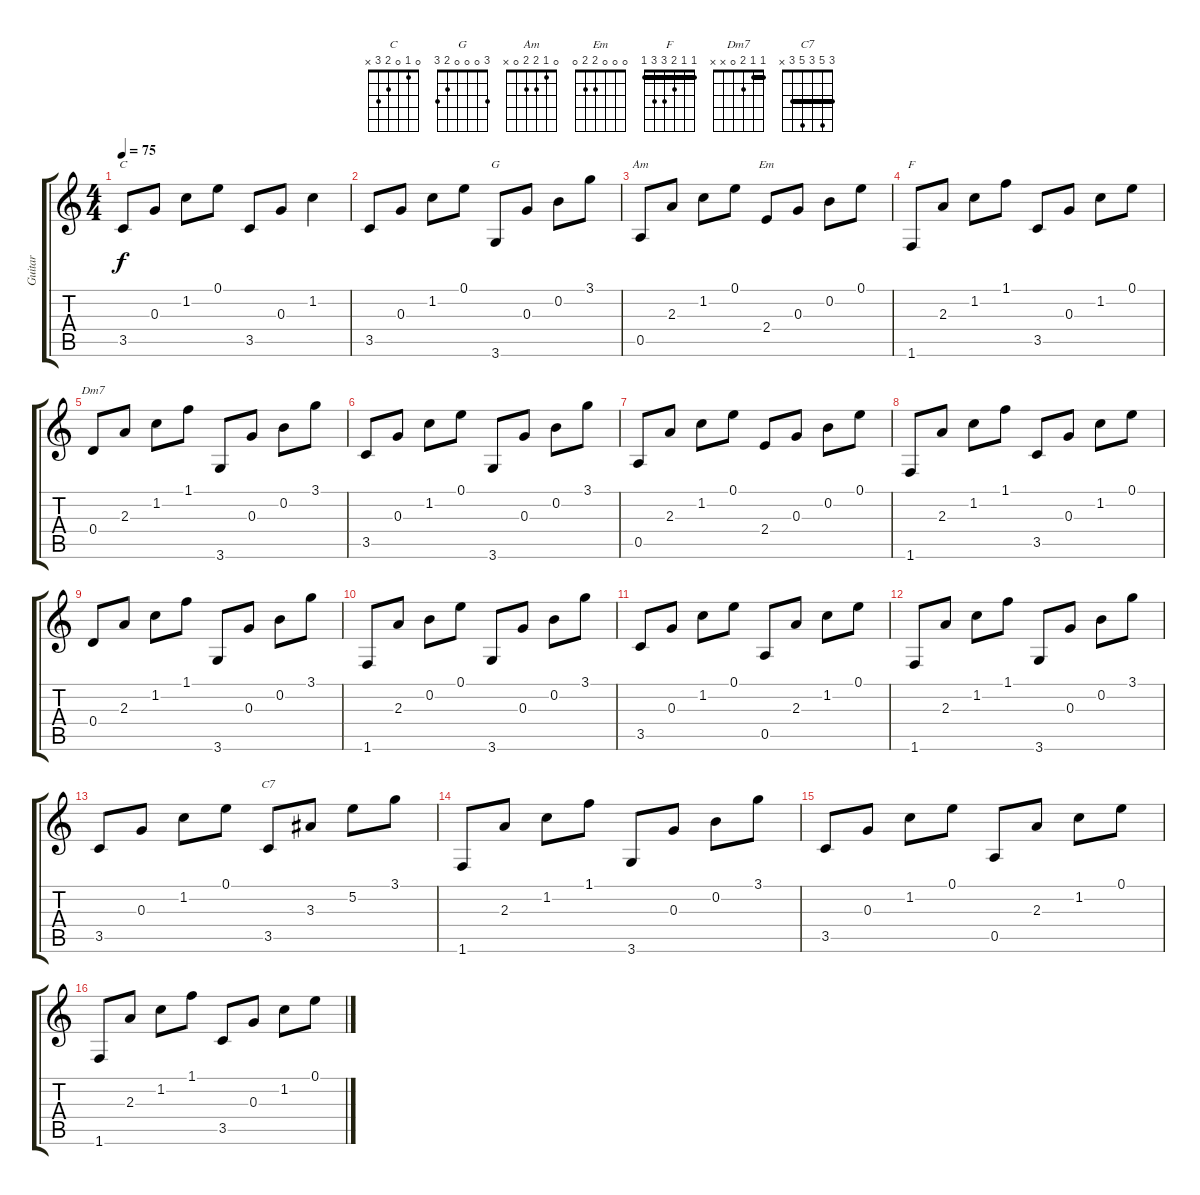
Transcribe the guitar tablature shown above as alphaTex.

\track ("Guitar" "Guitar") {instrument acousticguitarnylon}
\staff {score tabs}
\tuning (E4 B3 G3 D3 A2 E2) {hide}
\chord ("C" 0 1 0 2 3 x)
\chord ("G" 3 0 0 0 2 3)
\chord ("Am" 0 1 2 2 0 x)
\chord ("Em" 0 0 0 2 2 0)
\chord ("F" 1 1 2 3 3 1) {barre 1}
\chord ("Dm7" 1 1 2 0 x x) {barre 1}
\chord ("C7" 3 5 3 5 3 x) {barre 3}
\ts (4 4)
\tempo 75
\clef g2
\ks c
3.5.8{ch "C" dy f} 0.3.8 1.2.8 0.1.8 3.5.8 0.3.8 1.2.4 |
3.5.8 0.3.8 1.2.8 0.1.8 3.6.8{ch "G"} 0.3.8 0.2.8 3.1.8 |
0.5.8{ch "Am"} 2.3.8 1.2.8 0.1.8 2.4.8{ch "Em"} 0.3.8 0.2.8 0.1.8 |
1.6.8{ch "F"} 2.3.8 1.2.8 1.1.8 3.5.8 0.3.8 1.2.8 0.1.8 |
0.4.8{ch "Dm7"} 2.3.8 1.2.8 1.1.8 3.6.8 0.3.8 0.2.8 3.1.8 |
3.5.8 0.3.8 1.2.8 0.1.8 3.6.8 0.3.8 0.2.8 3.1.8 |
0.5.8 2.3.8 1.2.8 0.1.8 2.4.8 0.3.8 0.2.8 0.1.8 |
1.6.8 2.3.8 1.2.8 1.1.8 3.5.8 0.3.8 1.2.8 0.1.8 |
0.4.8 2.3.8 1.2.8 1.1.8 3.6.8 0.3.8 0.2.8 3.1.8 |
1.6.8 2.3.8 0.2.8 0.1.8 3.6.8 0.3.8 0.2.8 3.1.8 |
3.5.8 0.3.8 1.2.8 0.1.8 0.5.8 2.3.8 1.2.8 0.1.8 |
1.6.8 2.3.8 1.2.8 1.1.8 3.6.8 0.3.8 0.2.8 3.1.8 |
3.5.8 0.3.8 1.2.8 0.1.8 3.5.8{ch "C7"} 3.3.8 5.2.8 3.1.8 |
1.6.8 2.3.8 1.2.8 1.1.8 3.6.8 0.3.8 0.2.8 3.1.8 |
3.5.8 0.3.8 1.2.8 0.1.8 0.5.8 2.3.8 1.2.8 0.1.8 |
1.6.8 2.3.8 1.2.8 1.1.8 3.5.8 0.3.8 1.2.8 0.1.8
